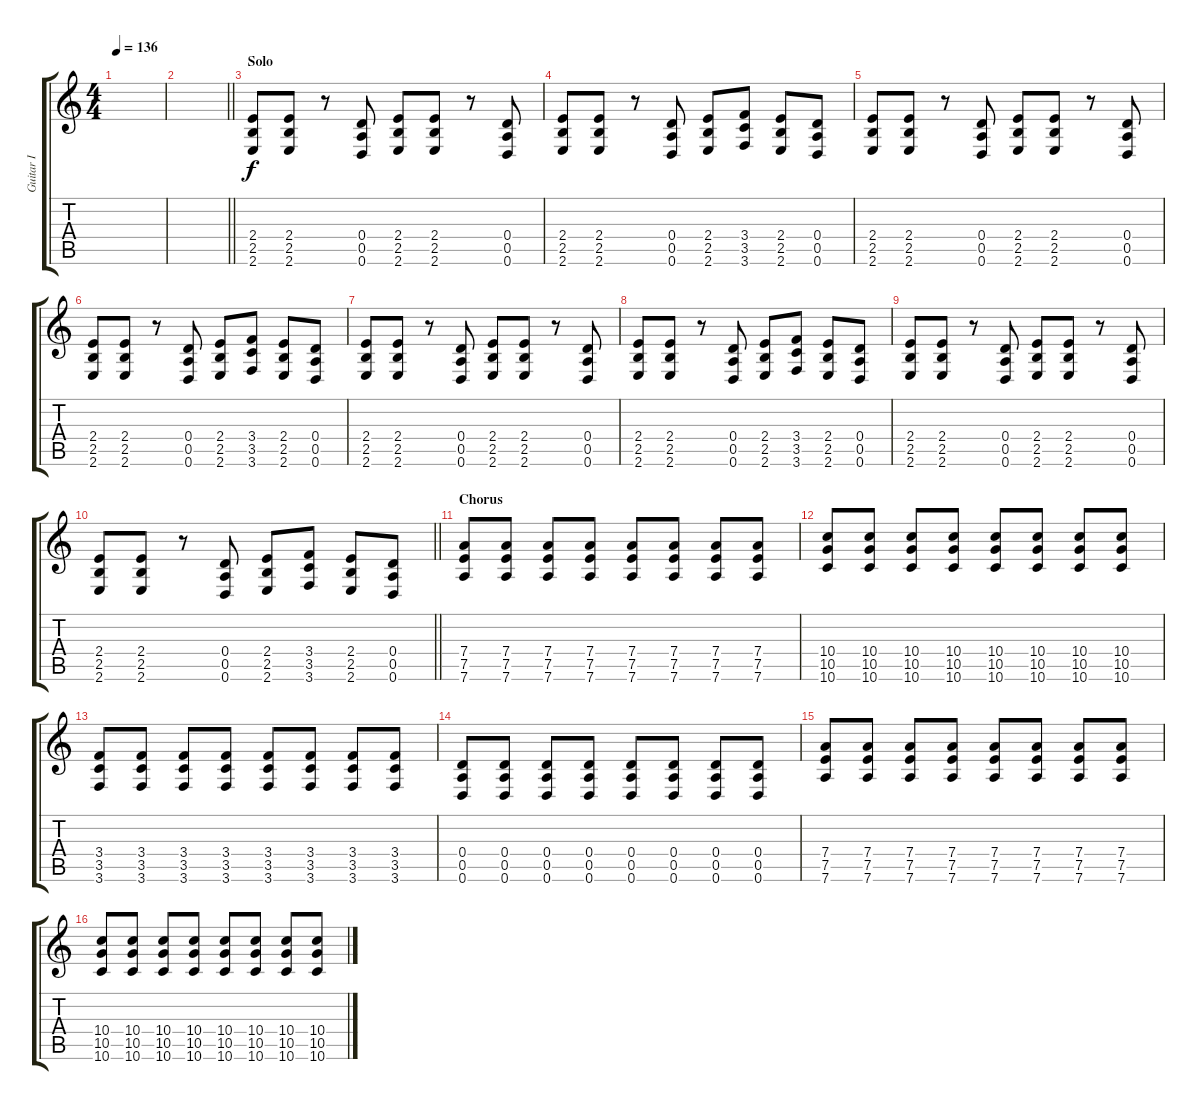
\track ("Guitar I" "Guitar I") {instrument distortionguitar}
\staff {score tabs}
\tuning (E4 B3 G3 D3 A2 D2) {hide}
\ts (4 4)
\tempo 136
\clef g2
\ks c
|
\barLineRight lightlight
|
\section ("" "Solo")
(2.4 2.5 2.6).8 (2.4 2.5 2.6).8 r.8 (0.4 0.5 0.6).8 (2.4 2.5 2.6).8 (2.4 2.5 2.6).8 r.8 (0.4 0.5 0.6).8 |
(2.4 2.5 2.6).8 (2.4 2.5 2.6).8 r.8 (0.4 0.5 0.6).8 (2.4 2.5 2.6).8 (3.4 3.5 3.6).8 (2.4 2.5 2.6).8 (0.4 0.5 0.6).8 |
(2.4 2.5 2.6).8 (2.4 2.5 2.6).8 r.8 (0.4 0.5 0.6).8 (2.4 2.5 2.6).8 (2.4 2.5 2.6).8 r.8 (0.4 0.5 0.6).8 |
(2.4 2.5 2.6).8 (2.4 2.5 2.6).8 r.8 (0.4 0.5 0.6).8 (2.4 2.5 2.6).8 (3.4 3.5 3.6).8 (2.4 2.5 2.6).8 (0.4 0.5 0.6).8 |
(2.4 2.5 2.6).8 (2.4 2.5 2.6).8 r.8 (0.4 0.5 0.6).8 (2.4 2.5 2.6).8 (2.4 2.5 2.6).8 r.8 (0.4 0.5 0.6).8 |
(2.4 2.5 2.6).8 (2.4 2.5 2.6).8 r.8 (0.4 0.5 0.6).8 (2.4 2.5 2.6).8 (3.4 3.5 3.6).8 (2.4 2.5 2.6).8 (0.4 0.5 0.6).8 |
(2.4 2.5 2.6).8 (2.4 2.5 2.6).8 r.8 (0.4 0.5 0.6).8 (2.4 2.5 2.6).8 (2.4 2.5 2.6).8 r.8 (0.4 0.5 0.6).8 |
\barLineRight lightlight
(2.4 2.5 2.6).8 (2.4 2.5 2.6).8 r.8 (0.4 0.5 0.6).8 (2.4 2.5 2.6).8 (3.4 3.5 3.6).8 (2.4 2.5 2.6).8 (0.4 0.5 0.6).8 |
\section ("" "Chorus")
(7.4 7.5 7.6).8 (7.4 7.5 7.6).8 (7.4 7.5 7.6).8 (7.4 7.5 7.6).8 (7.4 7.5 7.6).8 (7.4 7.5 7.6).8 (7.4 7.5 7.6).8 (7.4 7.5 7.6).8 |
(10.4 10.5 10.6).8 (10.4 10.5 10.6).8 (10.4 10.5 10.6).8 (10.4 10.5 10.6).8 (10.4 10.5 10.6).8 (10.4 10.5 10.6).8 (10.4 10.5 10.6).8 (10.4 10.5 10.6).8 |
(3.4 3.5 3.6).8 (3.4 3.5 3.6).8 (3.4 3.5 3.6).8 (3.4 3.5 3.6).8 (3.4 3.5 3.6).8 (3.4 3.5 3.6).8 (3.4 3.5 3.6).8 (3.4 3.5 3.6).8 |
(0.4 0.5 0.6).8 (0.4 0.5 0.6).8 (0.4 0.5 0.6).8 (0.4 0.5 0.6).8 (0.4 0.5 0.6).8 (0.4 0.5 0.6).8 (0.4 0.5 0.6).8 (0.4 0.5 0.6).8 |
(7.4 7.5 7.6).8 (7.4 7.5 7.6).8 (7.4 7.5 7.6).8 (7.4 7.5 7.6).8 (7.4 7.5 7.6).8 (7.4 7.5 7.6).8 (7.4 7.5 7.6).8 (7.4 7.5 7.6).8 |
(10.4 10.5 10.6).8 (10.4 10.5 10.6).8 (10.4 10.5 10.6).8 (10.4 10.5 10.6).8 (10.4 10.5 10.6).8 (10.4 10.5 10.6).8 (10.4 10.5 10.6).8 (10.4 10.5 10.6).8
